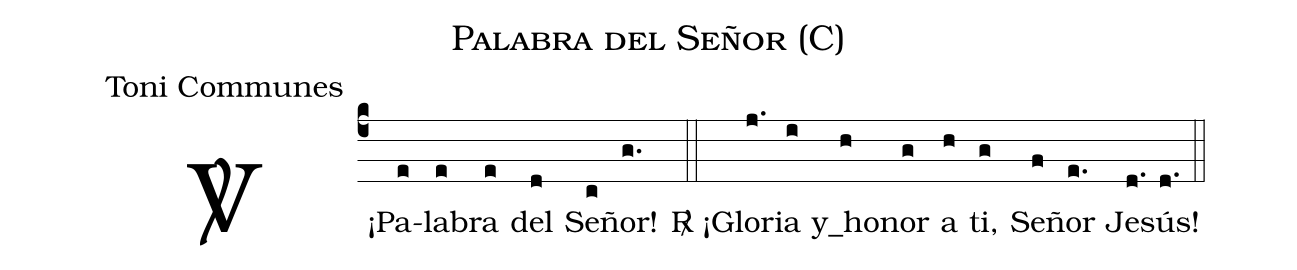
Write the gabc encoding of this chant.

name:Palabra del Señor (C);
office-part:Toni Communes;
%%
(c4)

<sp>V/</sp> ¡Pa(e)la(e)bra(e) del(d) Se(c)ñor!(g.)  (::)
<sp>R/</sp> ¡Glo(j.)ria(i) {y_ho}(h)nor(g) a(h) ti,(g) Se(f)ñor(e.) Je(d.)sús!(d.) (::)
